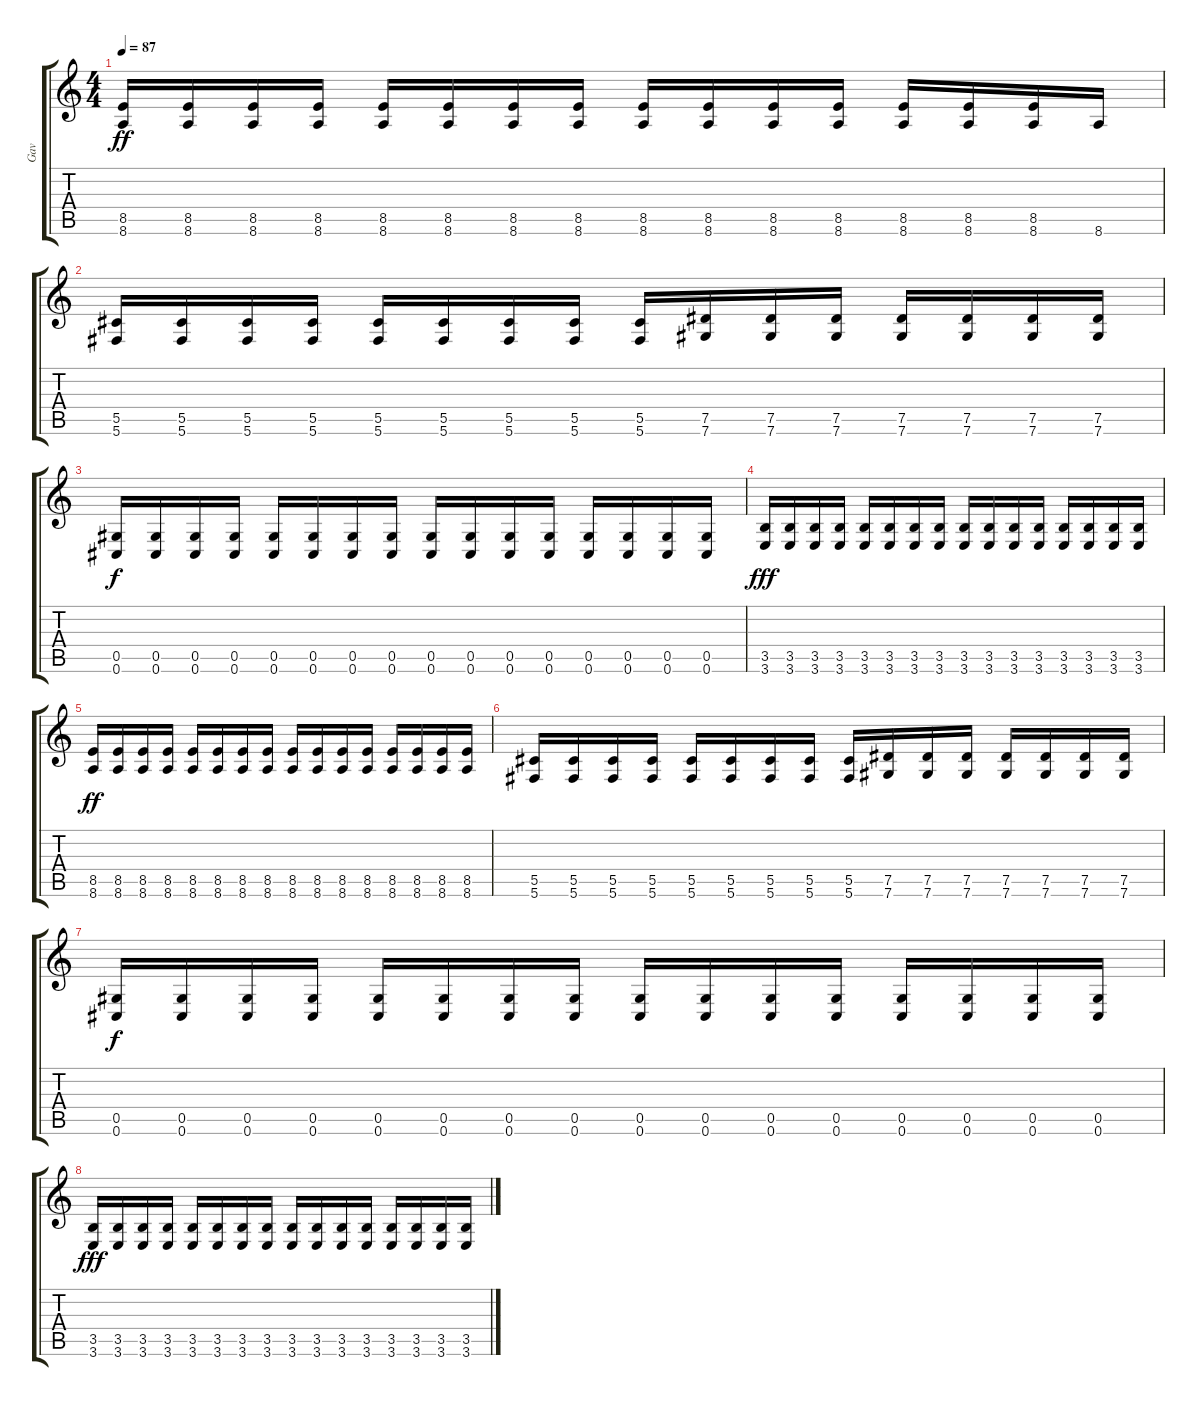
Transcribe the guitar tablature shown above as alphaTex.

\track ("Gav" "Gav") {instrument distortionguitar}
\staff {score tabs}
\tuning (Eb4 Bb3 Gb3 Db3 Ab2 Db2) {hide}
\ts (4 4)
\tempo 87
\clef g2
\ks c
(8.5 8.6).16{dy ff} (8.5 8.6).16 (8.5 8.6).16 (8.5 8.6).16 (8.5 8.6).16 (8.5 8.6).16 (8.5 8.6).16 (8.5 8.6).16 (8.5 8.6).16 (8.5 8.6).16 (8.5 8.6).16 (8.5 8.6).16 (8.5 8.6).16 (8.5 8.6).16 (8.5 8.6).16 8.6.16 |
(5.5 5.6).16 (5.5 5.6).16 (5.5 5.6).16 (5.5 5.6).16 (5.5 5.6).16 (5.5 5.6).16 (5.5 5.6).16 (5.5 5.6).16 (5.5 5.6).16 (7.5 7.6).16 (7.5 7.6).16 (7.5 7.6).16 (7.5 7.6).16 (7.5 7.6).16 (7.5 7.6).16 (7.5 7.6).16 |
(0.5 0.6).16{dy f} (0.5 0.6).16 (0.5 0.6).16 (0.5 0.6).16 (0.5 0.6).16 (0.5 0.6).16 (0.5 0.6).16 (0.5 0.6).16 (0.5 0.6).16 (0.5 0.6).16 (0.5 0.6).16 (0.5 0.6).16 (0.5 0.6).16 (0.5 0.6).16 (0.5 0.6).16 (0.5 0.6).16 |
(3.5 3.6).16{dy fff} (3.5 3.6).16 (3.5 3.6).16 (3.5 3.6).16 (3.5 3.6).16 (3.5 3.6).16 (3.5 3.6).16 (3.5 3.6).16 (3.5 3.6).16 (3.5 3.6).16 (3.5 3.6).16 (3.5 3.6).16 (3.5 3.6).16 (3.5 3.6).16 (3.5 3.6).16 (3.5 3.6).16 |
(8.5 8.6).16{dy ff} (8.5 8.6).16 (8.5 8.6).16 (8.5 8.6).16 (8.5 8.6).16 (8.5 8.6).16 (8.5 8.6).16 (8.5 8.6).16 (8.5 8.6).16 (8.5 8.6).16 (8.5 8.6).16 (8.5 8.6).16 (8.5 8.6).16 (8.5 8.6).16 (8.5 8.6).16 (8.5 8.6).16 |
(5.5 5.6).16 (5.5 5.6).16 (5.5 5.6).16 (5.5 5.6).16 (5.5 5.6).16 (5.5 5.6).16 (5.5 5.6).16 (5.5 5.6).16 (5.5 5.6).16 (7.5 7.6).16 (7.5 7.6).16 (7.5 7.6).16 (7.5 7.6).16 (7.5 7.6).16 (7.5 7.6).16 (7.5 7.6).16 |
(0.5 0.6).16{dy f} (0.5 0.6).16 (0.5 0.6).16 (0.5 0.6).16 (0.5 0.6).16 (0.5 0.6).16 (0.5 0.6).16 (0.5 0.6).16 (0.5 0.6).16 (0.5 0.6).16 (0.5 0.6).16 (0.5 0.6).16 (0.5 0.6).16 (0.5 0.6).16 (0.5 0.6).16 (0.5 0.6).16 |
(3.5 3.6).16{dy fff} (3.5 3.6).16 (3.5 3.6).16 (3.5 3.6).16 (3.5 3.6).16 (3.5 3.6).16 (3.5 3.6).16 (3.5 3.6).16 (3.5 3.6).16 (3.5 3.6).16 (3.5 3.6).16 (3.5 3.6).16 (3.5 3.6).16 (3.5 3.6).16 (3.5 3.6).16 (3.5 3.6).16
